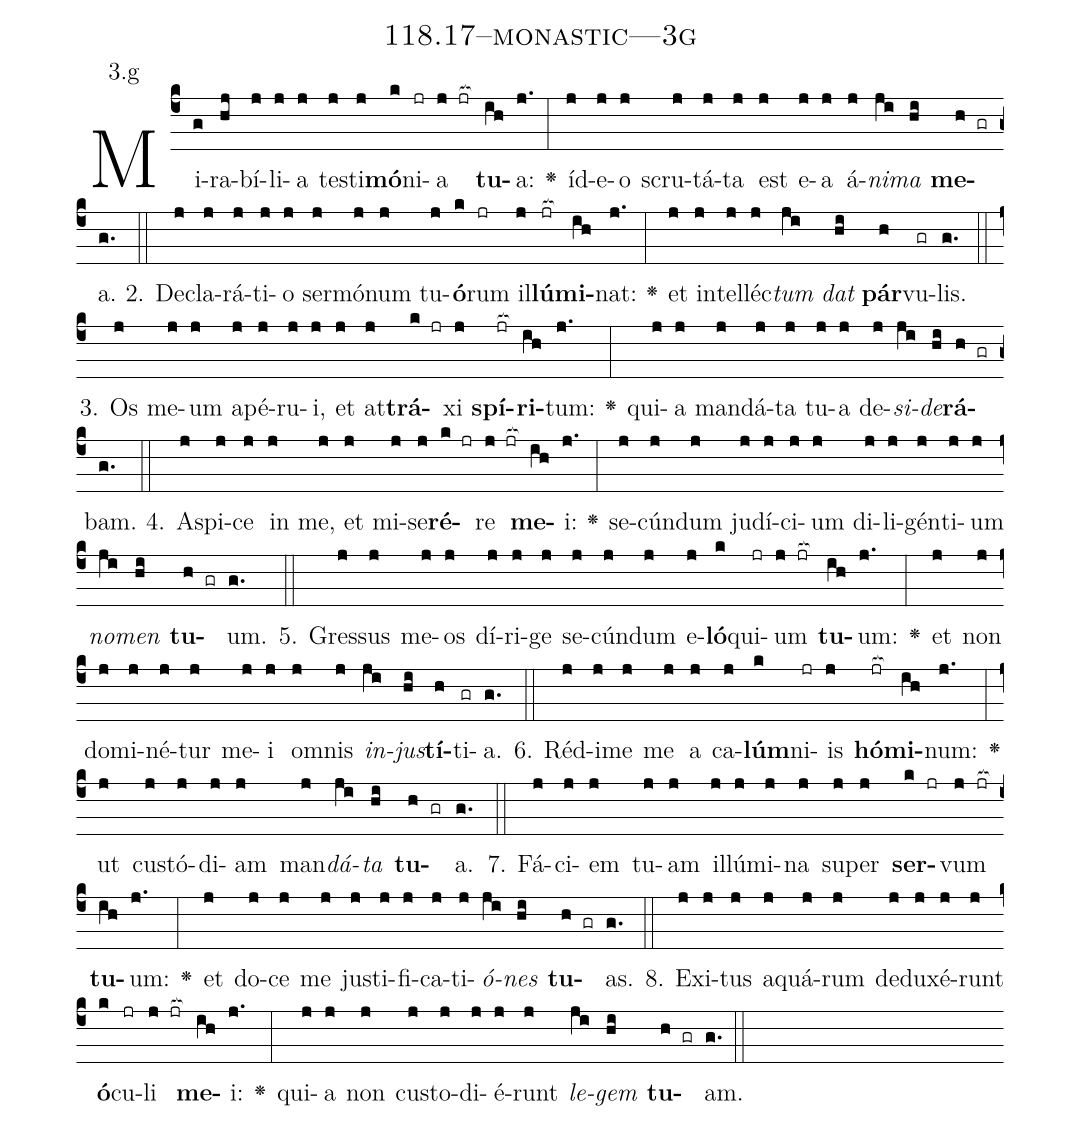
name: 118.17--monastic---3g;
annotation: 3.g;
%%
(c4)Mi(g)ra(hj)bí(j)li(j)a(j) tes(j)ti(j)<b>mó</b>(k)ni(jr)a(j jr[ocb:1{]) <b>tu</b>(ih[ocb:0}])a:(j.) <v>\greheightstar</v>(:) íd(j)e(j)o(j) scru(j)tá(j)ta(j) est(j) e(j)a(j) á(j)<i>ni</i>(ji)<i>ma</i>(hi) <b>me</b>(h gr)a.(g.) (::)
2. De(j)cla(j)rá(j)ti(j)o(j) ser(j)mó(j)num(j) tu(j)<b>ó</b>(k)rum(jr) il(j)<b>lú</b>(jr[ocb:1{])<b>mi</b>(ih[ocb:0}])nat:(j.) <v>\greheightstar</v>(:) et(j) in(j)tel(j)léc(j)<i>tum</i>(ji) <i>dat</i>(hi) <b>pár</b>(h)vu(gr)lis.(g.) (::)
3. Os(j) me(j)um(j) a(j)pé(j)ru(j)i,(j) et(j) at(j)<b>trá</b>(k jr)xi(j) <b>spí</b>(jr[ocb:1{])<b>ri</b>(ih[ocb:0}])tum:(j.) <v>\greheightstar</v>(:) qui(j)a(j) man(j)dá(j)ta(j) tu(j)a(j) de(j)<i>si</i>(ji)<i>de</i>(hi)<b>rá</b>(h gr)bam.(g.) (::)
4. A(j)spi(j)ce(j) in(j) me,(j) et(j) mi(j)se(j)<b>ré</b>(k jr)re(j jr[ocb:1{]) <b>me</b>(ih[ocb:0}])i:(j.) <v>\greheightstar</v>(:) se(j)cún(j)dum(j) ju(j)dí(j)ci(j)um(j) di(j)li(j)gén(j)ti(j)um(j) <i>no</i>(ji)<i>men</i>(hi) <b>tu</b>(h gr)um.(g.) (::)
5. Gres(j)sus(j) me(j)os(j) dí(j)ri(j)ge(j) se(j)cún(j)dum(j) e(j)<b>ló</b>(k)qui(jr)um(j jr[ocb:1{]) <b>tu</b>(ih[ocb:0}])um:(j.) <v>\greheightstar</v>(:) et(j) non(j) do(j)mi(j)né(j)tur(j) me(j)i(j) om(j)nis(j) <i>in</i>(ji)<i>jus</i>(hi)<b>tí</b>(h)ti(gr)a.(g.) (::)
6. Réd(j)i(j)me(j) me(j) a(j) ca(j)<b>lúm</b>(k)ni(jr)is(j) <b>hó</b>(jr[ocb:1{])<b>mi</b>(ih[ocb:0}])num:(j.) <v>\greheightstar</v>(:) ut(j) cus(j)tó(j)di(j)am(j) man(j)<i>dá</i>(ji)<i>ta</i>(hi) <b>tu</b>(h gr)a.(g.) (::)
7. Fá(j)ci(j)em(j) tu(j)am(j) il(j)lú(j)mi(j)na(j) su(j)per(j) <b>ser</b>(k jr)vum(j jr[ocb:1{]) <b>tu</b>(ih[ocb:0}])um:(j.) <v>\greheightstar</v>(:) et(j) do(j)ce(j) me(j) jus(j)ti(j)fi(j)ca(j)ti(j)<i>ó</i>(ji)<i>nes</i>(hi) <b>tu</b>(h gr)as.(g.) (::)
8. Ex(j)i(j)tus(j) a(j)quá(j)rum(j) de(j)du(j)xé(j)runt(j) <b>ó</b>(k)cu(jr)li(j jr[ocb:1{]) <b>me</b>(ih[ocb:0}])i:(j.) <v>\greheightstar</v>(:) qui(j)a(j) non(j) cus(j)to(j)di(j)é(j)runt(j) <i>le</i>(ji)<i>gem</i>(hi) <b>tu</b>(h gr)am.(g.) (::)
